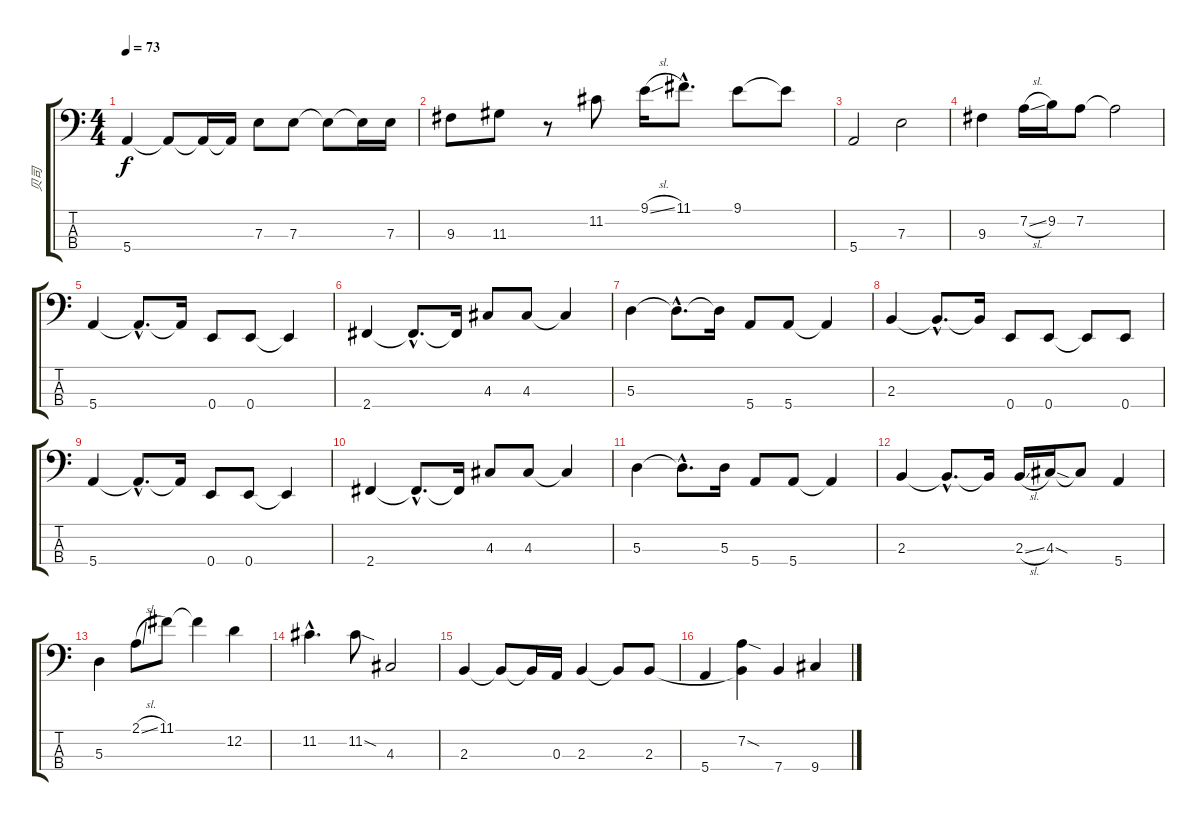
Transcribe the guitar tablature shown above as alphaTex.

\track ("贝司" "贝司") {instrument electricbassfinger}
\staff {score tabs}
\tuning (G2 D2 A1 E1) {hide}
\ts (4 4)
\tempo 73
\clef f4
\ks c
5.4.4{dy f} 5.4{t}.8 5.4{t}.16 5.4{t}.16 7.3.8 7.3.8 7.3{t}.8 7.3{t}.16 7.3.16 |
9.3.8 11.3.8 r.8 11.2.8 9.1{sl}.16 11.1{hac}.8{d} 9.1.8 9.1{t}.8 |
5.4.2 7.3.2 |
9.3.4 7.2{sl}.16 9.2.16 7.2.8 7.2{t}.2 |
5.4.4 5.4{hac t}.8{d} 5.4{t}.16 0.4.8 0.4.8 0.4{t}.4 |
2.4.4 2.4{hac t}.8{d} 2.4{t}.16 4.3.8 4.3.8 4.3{t}.4 |
5.3.4 5.3{hac t}.8{d} 5.3{t}.16 5.4.8 5.4.8 5.4{t}.4 |
2.3.4 2.3{hac t}.8{d} 2.3{t}.16 0.4.8 0.4.8 0.4{t}.8 0.4.8 |
5.4.4 5.4{hac t}.8{d} 5.4{t}.16 0.4.8 0.4.8 0.4{t}.4 |
2.4.4 2.4{hac t}.8{d} 2.4{t}.16 4.3.8 4.3.8 4.3{t}.4 |
5.3.4 5.3{hac t}.8{d} 5.3.16 5.4.8 5.4.8 5.4{t}.4 |
2.3.4 2.3{hac t}.8{d} 2.3{t}.16 2.3{sl}.16 4.3{sod}.16 4.3{t}.8 5.4.4 |
5.3.4 2.1{sl}.8 11.1.8 11.1{t}.4 12.2.4 |
11.2{hac}.4{d} 11.2{sod}.8 4.3.2 |
2.3.4 2.3{t}.8 2.3{t}.16 0.3.16 2.3.4 2.3{t}.8 2.3.8 |
5.4.4 (7.2{sod} 2.3{t}).4 7.4.4 9.4.4
